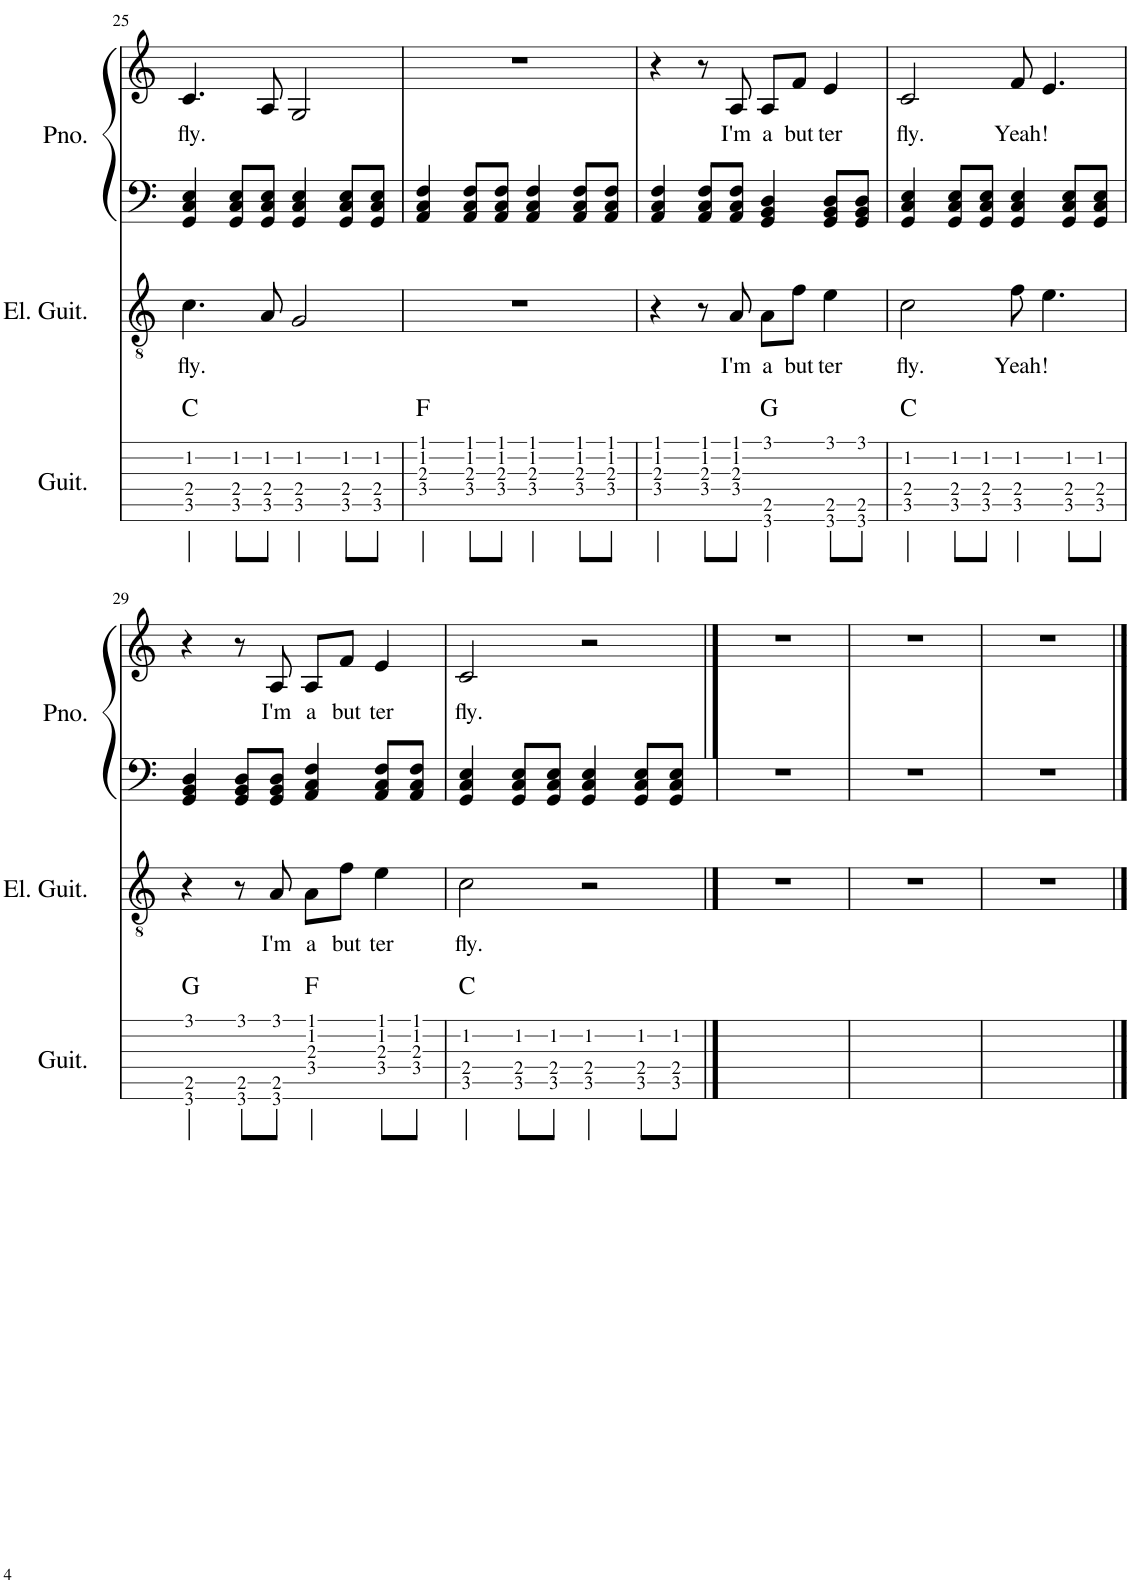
**kern	**kern	**text	**kern	**harte	**kern	**kern	**text
*part4	*part3	*part3	*part2	*part2	*part1	*part1	*part1
*staff5	*staff4	*staff4	*staff3	*	*staff2	*staff1	*staff1
*I"Acoustic Guitar	*I"Electric Guitar	*	*I"Acoustic Guitar	*	*I"Piano	*	*
*I'Guit.	*I'El. Guit.	*	*I'Guit.	*	*I'Pno.	*	*
!!LO:PB:g=z
*	*clefGv2	*	*clefGv2	*	*clefF4	*clefG2	*
*k[]	*k[]	*	*k[]	*	*k[]	*k[]	*
*M4/4	*M4/4	*	*M4/4	*	*M4/4	*M4/4	*
=25	=25	=25	=25	=25	=25	=25	=25
!	!	!LO:LY:b	!	!	!	!	!LO:LY:b
4C\ 4E\ 4c\	4.c\	fly.	4C 4E 4c	C:maj	4GG/ 4C/ 4E/	4.c/	fly.
8C\ 8E\ 8c\L	.	.	8C/ 8E/ 8c/L	.	8GG/ 8C/ 8E/L	.	.
8C\ 8E\ 8c\J	8A/	.	8C/ 8E/ 8c/J	.	8GG/ 8C/ 8E/J	8A/	.
4C\ 4E\ 4c\	2G/	.	4C 4E 4c	C:maj	4GG/ 4C/ 4E/	2G/	.
8C\ 8E\ 8c\L	.	.	8C/ 8E/ 8c/L	.	8GG/ 8C/ 8E/L	.	.
8C\ 8E\ 8c\J	.	.	8C/ 8E/ 8c/J	.	8GG/ 8C/ 8E/J	.	.
=26	=26	=26	=26	=26	=26	=26	=26
4F\ 4A\ 4c\ 4f\	1r	.	4F 4A 4c 4f	F:maj	4AA/ 4C/ 4F/	1r	.
8F\ 8A\ 8c\ 8f\L	.	.	8F\ 8A\ 8c\ 8f\L	.	8AA/ 8C/ 8F/L	.	.
8F\ 8A\ 8c\ 8f\J	.	.	8F\ 8A\ 8c\ 8f\J	.	8AA/ 8C/ 8F/J	.	.
4F\ 4A\ 4c\ 4f\	.	.	4F 4A 4c 4f	.	4AA/ 4C/ 4F/	.	.
8F\ 8A\ 8c\ 8f\L	.	.	8F\ 8A\ 8c\ 8f\L	.	8AA/ 8C/ 8F/L	.	.
8F\ 8A\ 8c\ 8f\J	.	.	8F\ 8A\ 8c\ 8f\J	.	8AA/ 8C/ 8F/J	.	.
=27	=27	=27	=27	=27	=27	=27	=27
4F\ 4A\ 4c\ 4f\	4r	.	4F 4A 4c 4f	F:maj	4AA/ 4C/ 4F/	4r	.
8F\ 8A\ 8c\ 8f\L	8r	.	8F\ 8A\ 8c\ 8f\L	.	8AA/ 8C/ 8F/L	8r	.
!	!	!LO:LY:b	!	!	!	!	!LO:LY:b
8F\ 8A\ 8c\ 8f\J	8A/	I'm	8F\ 8A\ 8c\ 8f\J	.	8AA/ 8C/ 8F/J	8A/	I'm
!	!	!LO:LY:b	!	!	!	!	!LO:LY:b
4GG\ 4BB\ 4g\	8A\L	a	4GG 4BB 4g	G:maj	4GG/ 4BB/ 4D/	8A/L	a
!	!	!LO:LY:b	!	!	!	!	!LO:LY:b
.	8f\J	but	.	.	.	8f/J	but
!	!	!LO:LY:b	!	!	!	!	!LO:LY:b
8GG\ 8BB\ 8g\L	4e\	ter	8GG/ 8BB/ 8g/L	.	8GG/ 8BB/ 8D/L	4e/	ter
8GG\ 8BB\ 8g\J	.	.	8GG/ 8BB/ 8g/J	.	8GG/ 8BB/ 8D/J	.	.
=28	=28	=28	=28	=28	=28	=28	=28
!	!	!LO:LY:b	!	!	!	!	!LO:LY:b
4C\ 4E\ 4c\	2c\	fly.	4C 4E 4c	C:maj	4GG/ 4C/ 4E/	2c/	fly.
8C\ 8E\ 8c\L	.	.	8C/ 8E/ 8c/L	.	8GG/ 8C/ 8E/L	.	.
8C\ 8E\ 8c\J	.	.	8C/ 8E/ 8c/J	.	8GG/ 8C/ 8E/J	.	.
!	!	!LO:LY:b	!	!	!	!	!LO:LY:b
4C\ 4E\ 4c\	8f\	Yeah!	4C 4E 4c	C:maj	4GG/ 4C/ 4E/	8f/	Yeah!
.	4.e\	.	.	.	.	4.e/	.
8C\ 8E\ 8c\L	.	.	8C/ 8E/ 8c/L	.	8GG/ 8C/ 8E/L	.	.
8C\ 8E\ 8c\J	.	.	8C/ 8E/ 8c/J	.	8GG/ 8C/ 8E/J	.	.
!!LO:LB:g=z
=29	=29	=29	=29	=29	=29	=29	=29
4GG\ 4BB\ 4g\	4r	.	4GG 4BB 4g	G:maj	4GG/ 4BB/ 4D/	4r	.
8GG\ 8BB\ 8g\L	8r	.	8GG/ 8BB/ 8g/L	.	8GG/ 8BB/ 8D/L	8r	.
!	!	!LO:LY:b	!	!	!	!	!LO:LY:b
8GG\ 8BB\ 8g\J	8A/	I'm	8GG/ 8BB/ 8g/J	.	8GG/ 8BB/ 8D/J	8A/	I'm
!	!	!LO:LY:b	!	!	!	!	!LO:LY:b
4F\ 4A\ 4c\ 4f\	8A\L	a	4F 4A 4c 4f	F:maj	4AA/ 4C/ 4F/	8A/L	a
!	!	!LO:LY:b	!	!	!	!	!LO:LY:b
.	8f\J	but	.	.	.	8f/J	but
!	!	!LO:LY:b	!	!	!	!	!LO:LY:b
8F\ 8A\ 8c\ 8f\L	4e\	ter	8F\ 8A\ 8c\ 8f\L	.	8AA/ 8C/ 8F/L	4e/	ter
8F\ 8A\ 8c\ 8f\J	.	.	8F\ 8A\ 8c\ 8f\J	.	8AA/ 8C/ 8F/J	.	.
=30	=30	=30	=30	=30	=30	=30	=30
!	!	!LO:LY:b	!	!	!	!	!LO:LY:b
4C\ 4E\ 4c\	2c\	fly.	4C 4E 4c	C:maj	4GG/ 4C/ 4E/	2c/	fly.
8C\ 8E\ 8c\L	.	.	8C/ 8E/ 8c/L	.	8GG/ 8C/ 8E/L	.	.
8C\ 8E\ 8c\J	.	.	8C/ 8E/ 8c/J	.	8GG/ 8C/ 8E/J	.	.
4C\ 4E\ 4c\	2r	.	4C 4E 4c	C:maj	4GG/ 4C/ 4E/	2r	.
8C\ 8E\ 8c\L	.	.	8C/ 8E/ 8c/L	.	8GG/ 8C/ 8E/L	.	.
8C\ 8E\ 8c\J	.	.	8C/ 8E/ 8c/J	.	8GG/ 8C/ 8E/J	.	.
==31	==31	==31	==31	==31	==31	==31	==31
1r	1r	.	1r	.	1r	1r	.
=32	=32	=32	=32	=32	=32	=32	=32
1r	1r	.	1r	.	1r	1r	.
=33	=33	=33	=33	=33	=33	=33	=33
1r	1r	.	1r	.	1r	1r	.
==	==	==	==	==	==	==	==
*-	*-	*-	*-	*-	*-	*-	*-
